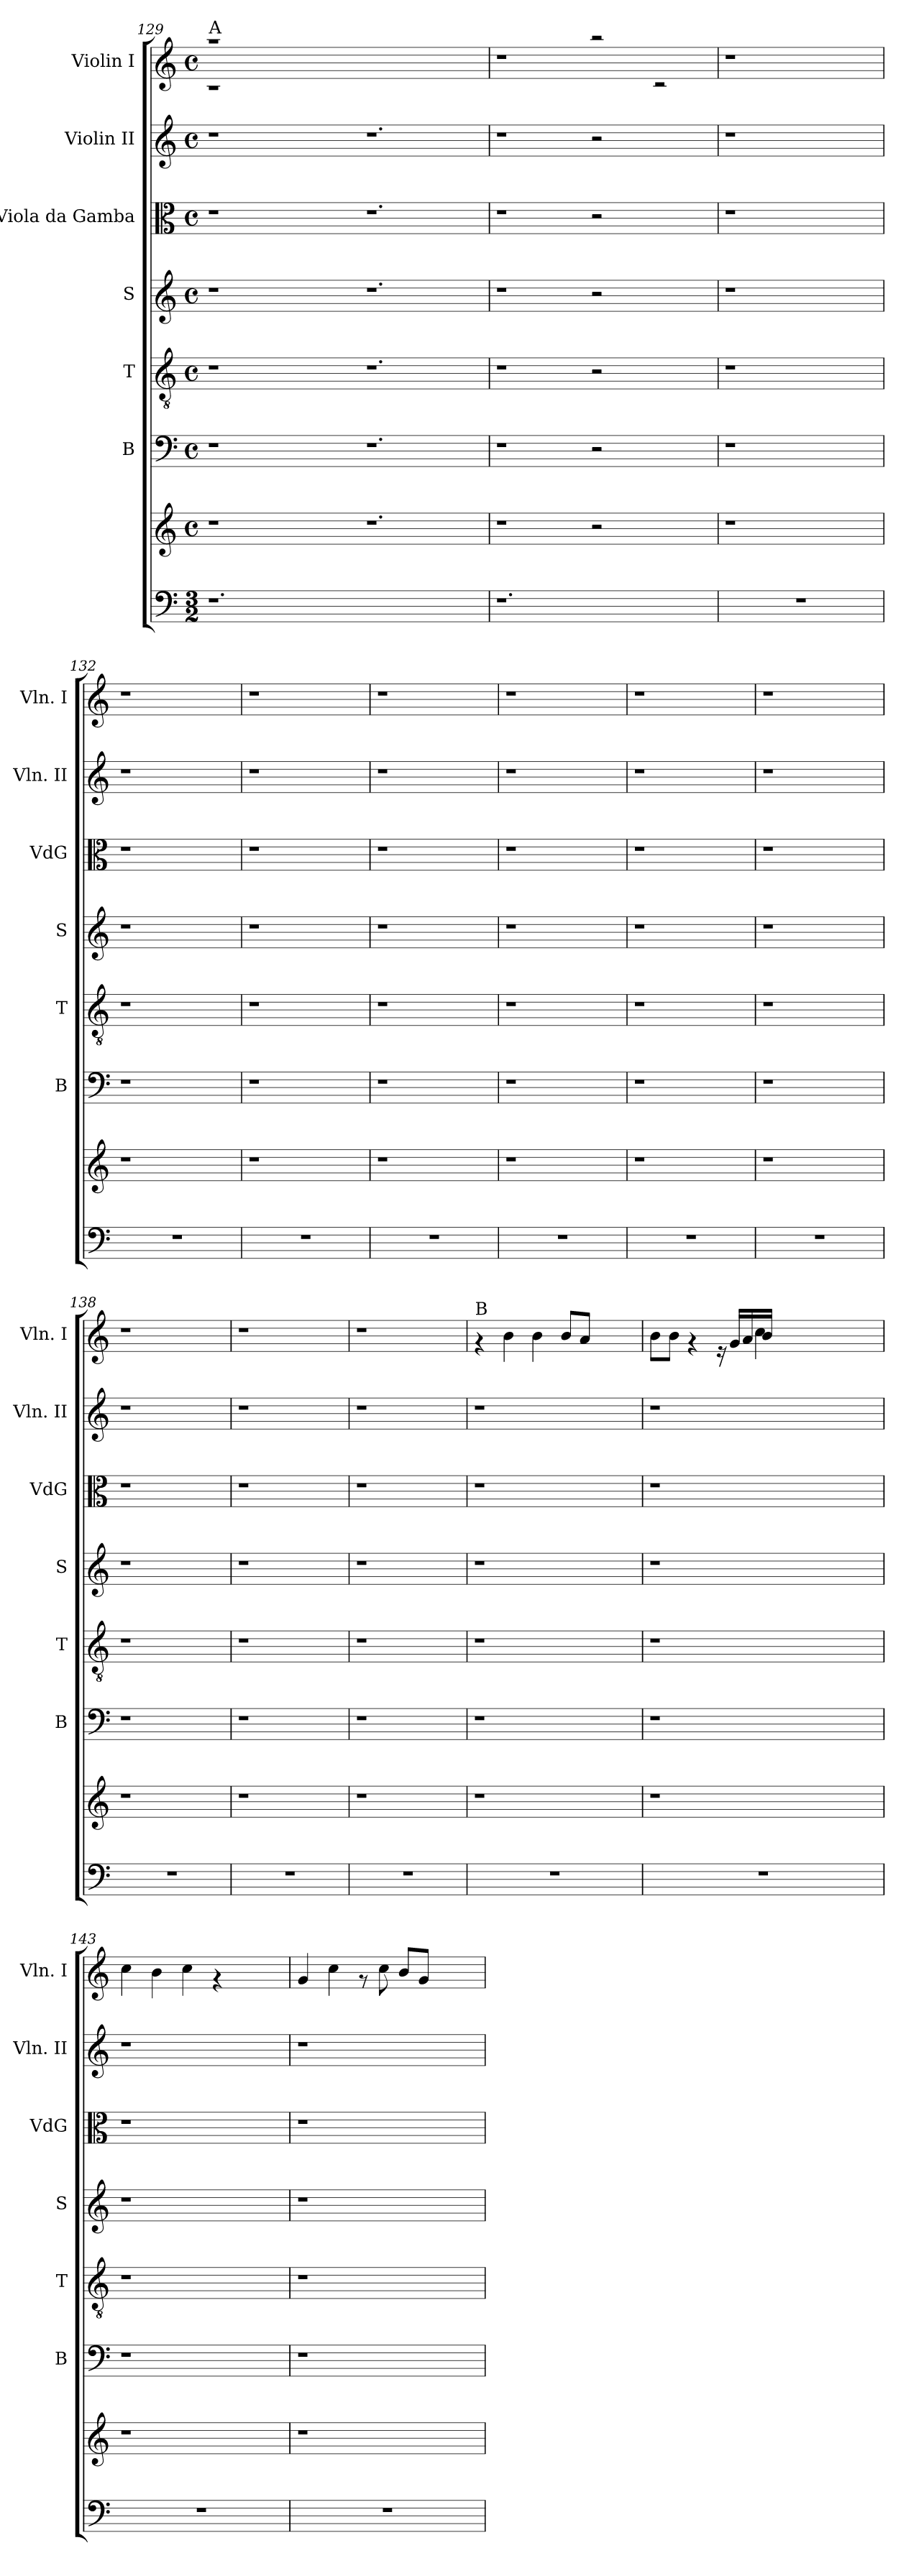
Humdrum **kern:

**kern	**kern	**kern	**kern	**kern	**kern	**kern	**kern
*part8	*part7	*part6	*part5	*part4	*part3	*part2	*part1
*staff8	*staff7	*staff6	*staff5	*staff4	*staff3	*staff2	*staff1
*	*	*I"B	*I"T	*I"S	*I"Viola da Gamba	*I"Violin II	*I"Violin I
*	*	*I'B	*I'T	*I'S	*I'VdG	*I'Vln. II	*I'Vln. I
!!LO:LB:g=z
*clefF4	*clefG2	*clefF4	*clefGv2	*clefG2	*clefC3	*clefG2	*clefG2
*ITrd7c12	*ITrd7c12	*	*	*	*	*	*
*k[]	*k[]	*k[]	*k[]	*k[]	*k[]	*k[]	*k[]
*C:	*C:	*C:	*C:	*C:	*C:	*C:	*C:
*M3/2	*M4/4	*M4/4	*M4/4	*M4/4	*M4/4	*M4/4	*M4/4
*	*met(c)	*met(c)	*met(c)	*met(c)	*met(c)	*met(c)	*met(c)
=129	=129	=129	=129	=129	=129	=129	=129
*	*	*	*	*	*	*	*^
!	!	!	!	!	!	!	!LO:TX:a:t=A	!
1.r	1r	1r	1r	1r	1r	1r	1raa	1rc
.	2ryy	2ryy	2ryy	2ryy	2ryy	2ryy	0ryy	0ryy
1.ryy	1.r	1.r	1.r	1.r	1.r	1.r	.	.
*	*	*	*	*	*	*	*v	*v
=130	=130	=130	=130	=130	=130	=130	=130
1.r	1r	1r	1r	1r	1r	1r	1r
.	2r	2r	2r	2r	2r	2r	2raa
2ryy	2ryy	2ryy	2ryy	2ryy	2ryy	2ryy	2rc
=131	=131	=131	=131	=131	=131	=131	=131
1.r	1r	1r	1r	1r	1r	1r	1r
.	2ryy	2ryy	2ryy	2ryy	2ryy	2ryy	2ryy
=132	=132	=132	=132	=132	=132	=132	=132
1.r	1r	1r	1r	1r	1r	1r	1r
.	2ryy	2ryy	2ryy	2ryy	2ryy	2ryy	2ryy
=133	=133	=133	=133	=133	=133	=133	=133
1.r	1r	1r	1r	1r	1r	1r	1r
.	2ryy	2ryy	2ryy	2ryy	2ryy	2ryy	2ryy
=134	=134	=134	=134	=134	=134	=134	=134
1.r	1r	1r	1r	1r	1r	1r	1r
.	2ryy	2ryy	2ryy	2ryy	2ryy	2ryy	2ryy
=135	=135	=135	=135	=135	=135	=135	=135
1.r	1r	1r	1r	1r	1r	1r	1r
.	2ryy	2ryy	2ryy	2ryy	2ryy	2ryy	2ryy
=136	=136	=136	=136	=136	=136	=136	=136
1.r	1r	1r	1r	1r	1r	1r	1r
.	2ryy	2ryy	2ryy	2ryy	2ryy	2ryy	2ryy
=137	=137	=137	=137	=137	=137	=137	=137
1.r	1r	1r	1r	1r	1r	1r	1r
.	2ryy	2ryy	2ryy	2ryy	2ryy	2ryy	2ryy
=138	=138	=138	=138	=138	=138	=138	=138
1.r	1r	1r	1r	1r	1r	1r	1r
.	2ryy	2ryy	2ryy	2ryy	2ryy	2ryy	2ryy
=139	=139	=139	=139	=139	=139	=139	=139
1.r	1r	1r	1r	1r	1r	1r	1r
.	2ryy	2ryy	2ryy	2ryy	2ryy	2ryy	2ryy
=140	=140	=140	=140	=140	=140	=140	=140
1.r	1r	1r	1r	1r	1r	1r	1r
.	2ryy	2ryy	2ryy	2ryy	2ryy	2ryy	2ryy
=141	=141	=141	=141	=141	=141	=141	=141
!	!	!	!	!	!	!	!LO:TX:a:t=B
1.r	1r	1r	1r	1r	1r	1r	4rf
.	.	.	.	.	.	.	4b\
.	.	.	.	.	.	.	4b\
.	.	.	.	.	.	.	8b/L
.	.	.	.	.	.	.	8a/J
.	2ryy	2ryy	2ryy	2ryy	2ryy	2ryy	2ryy
=142	=142	=142	=142	=142	=142	=142	=142
*	*	*	*	*	*	*	*^
1.r	1r	1r	1r	1r	1r	1r	8b\L	2ryy
.	.	.	.	.	.	.	8b\J	.
.	.	.	.	.	.	.	4rf	.
.	.	.	.	.	.	.	16re	8.ryy
.	.	.	.	.	.	.	16g/LL	.
.	.	.	.	.	.	.	16a/	.
.	.	.	.	.	.	.	16b/JJ	4cc\
.	.	.	.	.	.	.	2ryy	.
.	.	.	.	.	.	.	.	2ryy
.	2ryy	2ryy	2ryy	2ryy	2ryy	2ryy	.	.
.	.	.	.	.	.	.	16ryy	.
.	.	.	.	.	.	.	8.ryy	.
.	.	.	.	.	.	.	.	16ryy
*	*	*	*	*	*	*	*v	*v
=143	=143	=143	=143	=143	=143	=143	=143
1.r	1r	1r	1r	1r	1r	1r	4cc\
.	.	.	.	.	.	.	4b\
.	.	.	.	.	.	.	4cc\
.	.	.	.	.	.	.	4rf
.	2ryy	2ryy	2ryy	2ryy	2ryy	2ryy	2ryy
=144	=144	=144	=144	=144	=144	=144	=144
1.r	1r	1r	1r	1r	1r	1r	4g/
.	.	.	.	.	.	.	4cc\
.	.	.	.	.	.	.	8rf
.	.	.	.	.	.	.	8cc\
.	.	.	.	.	.	.	8b/L
.	.	.	.	.	.	.	8g/J
.	2ryy	2ryy	2ryy	2ryy	2ryy	2ryy	2ryy
=	=	=	=	=	=	=	=
*-	*-	*-	*-	*-	*-	*-	*-
